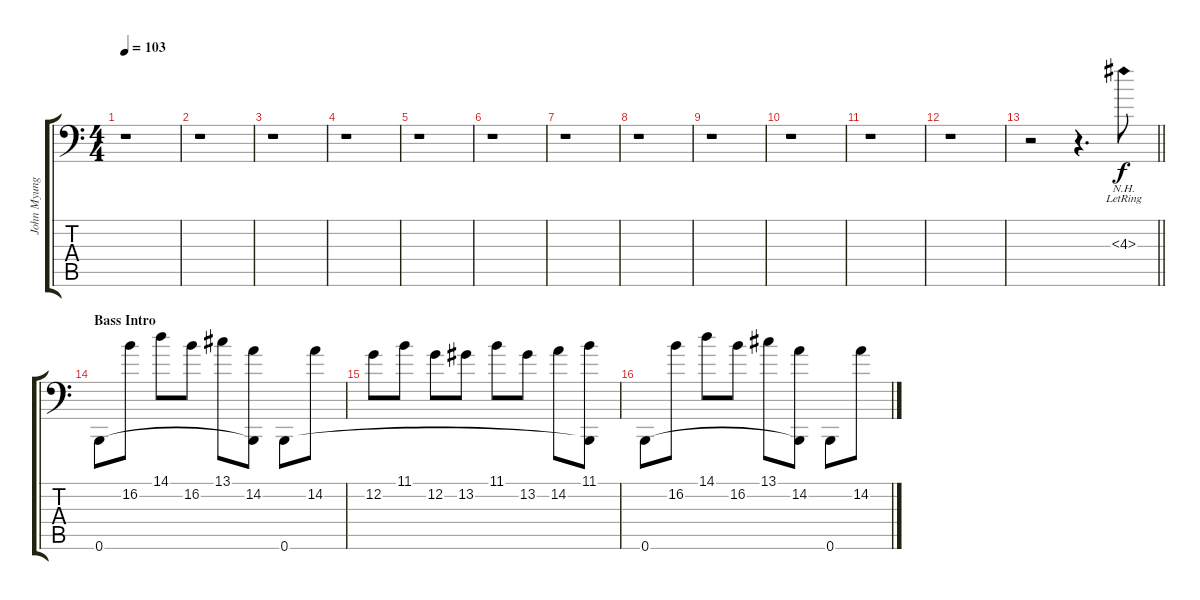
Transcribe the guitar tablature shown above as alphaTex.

\track ("John Myung" "John Myung") {instrument electricbassfinger}
\staff {score tabs}
\tuning (C3 G2 D2 A1 E1 B0) {hide}
\ts (4 4)
\tempo 103
\clef f4
\ks c
r.1{dy f instrument electricbassfinger} |
r.1 |
r.1 |
r.1 |
r.1 |
r.1 |
r.1 |
r.1 |
r.1 |
r.1 |
r.1 |
r.1 |
\barLineRight lightlight
r.2 r.4{d} 4.3{nh lr}.8 |
\section ("" "Bass Intro")
0.6.8 16.2.8 14.1.8 16.2.8 13.1.8 (14.2 0.6{t}).8 0.6.8 14.2.8 |
12.2.8 11.1.8 12.2.8 13.2.8 11.1.8 13.2.8 14.2.8 (11.1 0.6{t}).8 |
0.6.8 16.2.8 14.1.8 16.2.8 13.1.8 (14.2 0.6{t}).8 0.6.8 14.2.8
